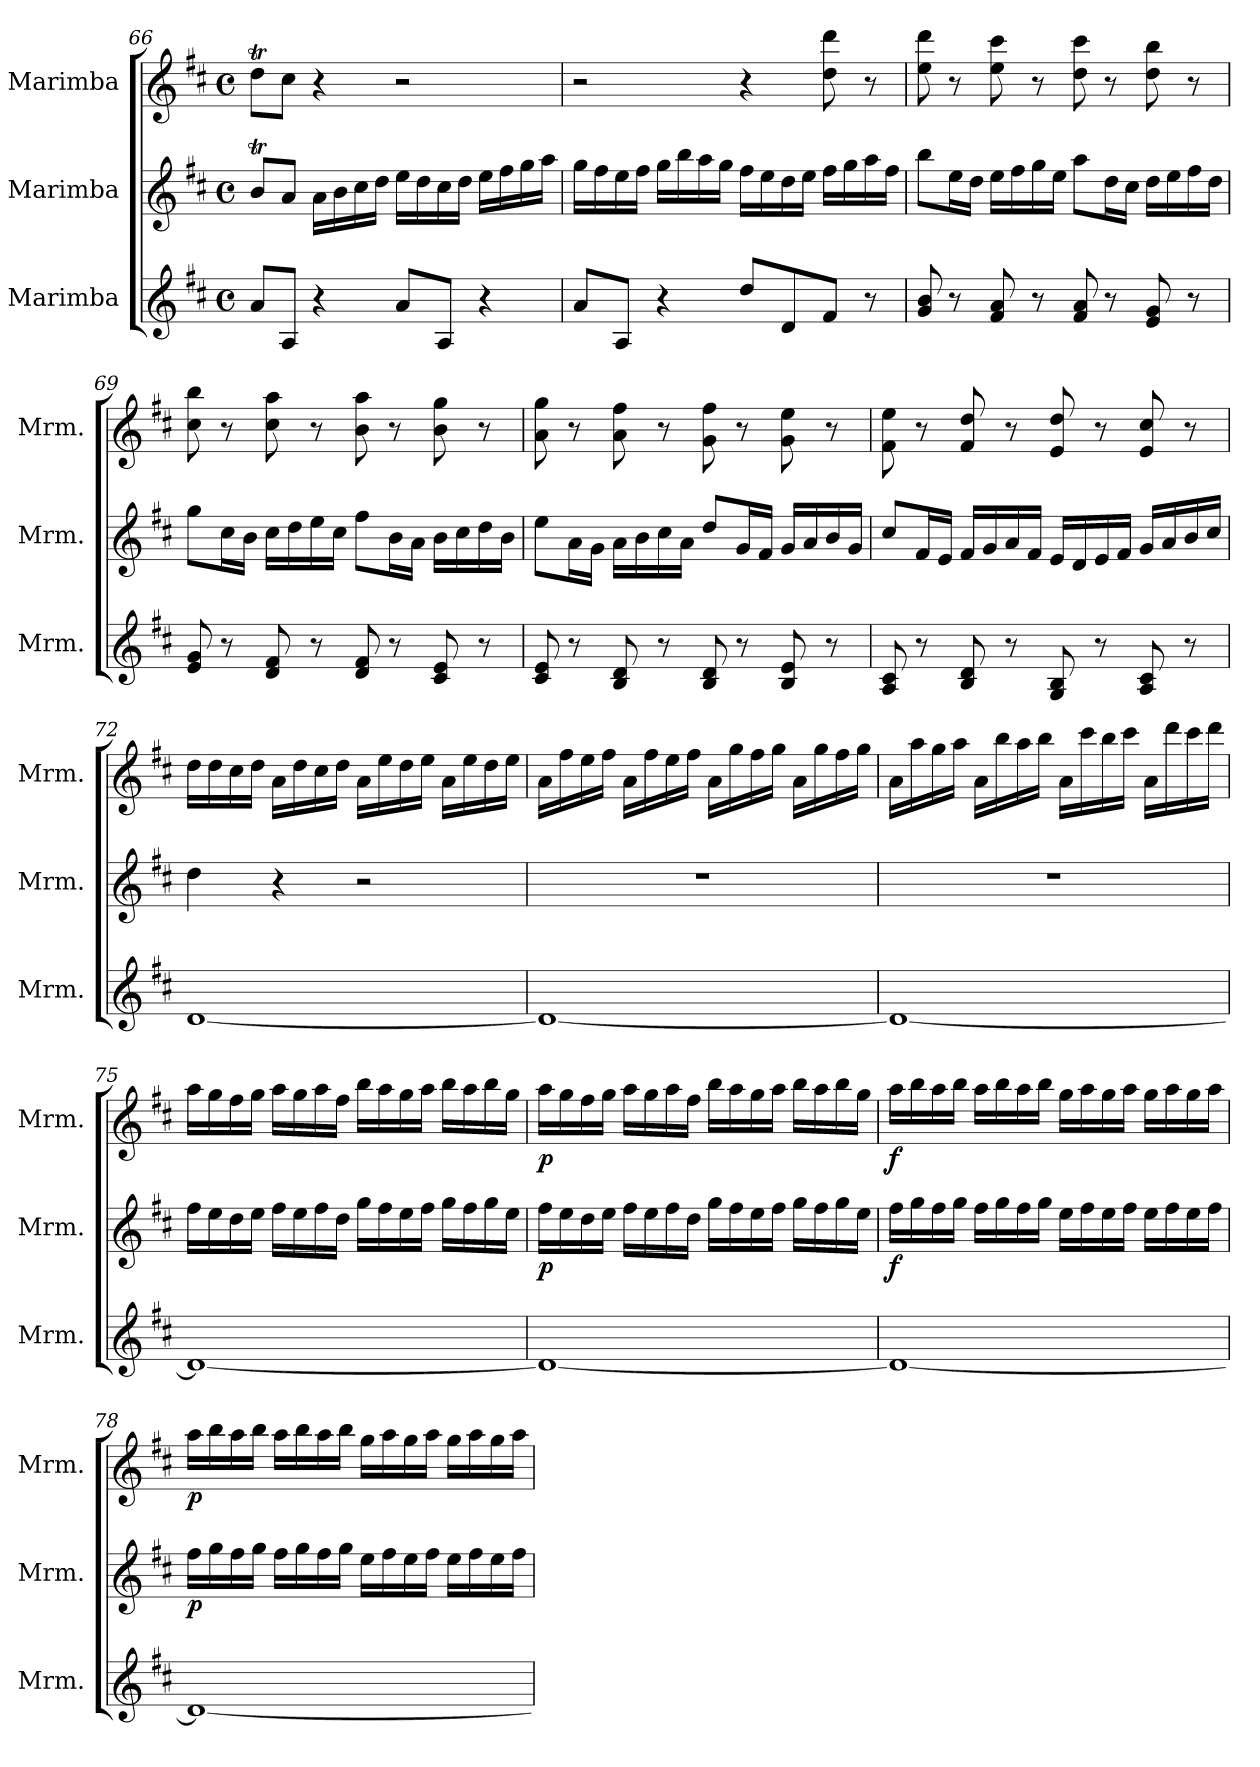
**kern	**kern	**dynam	**kern	**dynam
*part3	*part2	*part2	*part1	*part1
*staff3	*staff2	*staff2	*staff1	*staff1
*I"Marimba	*I"Marimba	*	*I"Marimba	*
*I'Mrm.	*I'Mrm.	*	*I'Mrm.	*
*clefG2	*clefG2	*	*clefG2	*
*k[f#c#]	*k[f#c#]	*	*k[f#c#]	*
*M4/4	*M4/4	*	*M4/4	*
*met(c)	*met(c)	*	*met(c)	*
=66	=66	=66	=66	=66
8a/L	8bT/L	.	8ddT\L	.
8A/J	8a/J	.	8cc#\J	.
4r	16a\LL	.	4r	.
.	16b\	.	.	.
.	16cc#\	.	.	.
.	16dd\JJ	.	.	.
8a/L	16ee\LL	.	2r	.
.	16dd\	.	.	.
8A/J	16cc#\	.	.	.
.	16dd\JJ	.	.	.
4r	16ee\LL	.	.	.
.	16ff#\	.	.	.
.	16gg\	.	.	.
.	16aa\JJ	.	.	.
!!LO:LB:g=z
=67	=67	=67	=67	=67
8a/L	16gg\LL	.	2r	.
.	16ff#\	.	.	.
8A/J	16ee\	.	.	.
.	16ff#\JJ	.	.	.
4r	16gg\LL	.	.	.
.	16bb\	.	.	.
.	16aa\	.	.	.
.	16gg\JJ	.	.	.
8dd/L	16ff#\LL	.	4r	.
.	16ee\	.	.	.
8d/	16dd\	.	.	.
.	16ee\JJ	.	.	.
8f#/J	16ff#\LL	.	8dd\ 8ddd\	.
.	16gg\	.	.	.
8r	16aa\	.	8r	.
.	16ff#\JJ	.	.	.
=68	=68	=68	=68	=68
8g/ 8b/	8bb\L	.	8ee\ 8ddd\	.
8r	16ee\L	.	8r	.
.	16dd\JJ	.	.	.
8f#/ 8a/	16ee\LL	.	8ee\ 8ccc#\	.
.	16ff#\	.	.	.
8r	16gg\	.	8r	.
.	16ee\JJ	.	.	.
8f#/ 8a/	8aa\L	.	8dd\ 8ccc#\	.
8r	16dd\L	.	8r	.
.	16cc#\JJ	.	.	.
8e/ 8g/	16dd\LL	.	8dd\ 8bb\	.
.	16ee\	.	.	.
8r	16ff#\	.	8r	.
.	16dd\JJ	.	.	.
=69	=69	=69	=69	=69
8e/ 8g/	8gg\L	.	8cc#\ 8bb\	.
8r	16cc#\L	.	8r	.
.	16b\JJ	.	.	.
8d/ 8f#/	16cc#\LL	.	8cc#\ 8aa\	.
.	16dd\	.	.	.
8r	16ee\	.	8r	.
.	16cc#\JJ	.	.	.
8d/ 8f#/	8ff#\L	.	8b\ 8aa\	.
8r	16b\L	.	8r	.
.	16a\JJ	.	.	.
8c#/ 8e/	16b\LL	.	8b\ 8gg\	.
.	16cc#\	.	.	.
8r	16dd\	.	8r	.
.	16b\JJ	.	.	.
!!LO:PB:g=z
=70	=70	=70	=70	=70
8c#/ 8e/	8ee\L	.	8a\ 8gg\	.
8r	16a\L	.	8r	.
.	16g\JJ	.	.	.
8B/ 8d/	16a\LL	.	8a\ 8ff#\	.
.	16b\	.	.	.
8r	16cc#\	.	8r	.
.	16a\JJ	.	.	.
8B/ 8d/	8dd/L	.	8g\ 8ff#\	.
8r	16g/L	.	8r	.
.	16f#/JJ	.	.	.
8B/ 8e/	16g/LL	.	8g\ 8ee\	.
.	16a/	.	.	.
8r	16b/	.	8r	.
.	16g/JJ	.	.	.
=71	=71	=71	=71	=71
8A/ 8c#/	8cc#/L	.	8f#\ 8ee\	.
8r	16f#/L	.	8r	.
.	16e/JJ	.	.	.
8B/ 8d/	16f#/LL	.	8f#/ 8dd/	.
.	16g/	.	.	.
8r	16a/	.	8r	.
.	16f#/JJ	.	.	.
8G/ 8B/	16e/LL	.	8e/ 8dd/	.
.	16d/	.	.	.
8r	16e/	.	8r	.
.	16f#/JJ	.	.	.
8A/ 8c#/	16g/LL	.	8e/ 8cc#/	.
.	16a/	.	.	.
8r	16b/	.	8r	.
.	16cc#/JJ	.	.	.
=72	=72	=72	=72	=72
[1d	4dd\	.	16dd\LL	.
.	.	.	16dd\	.
.	.	.	16cc#\	.
.	.	.	16dd\JJ	.
.	4r	.	16a\LL	.
.	.	.	16dd\	.
.	.	.	16cc#\	.
.	.	.	16dd\JJ	.
.	2r	.	16a\LL	.
.	.	.	16ee\	.
.	.	.	16dd\	.
.	.	.	16ee\JJ	.
.	.	.	16a\LL	.
.	.	.	16ee\	.
.	.	.	16dd\	.
.	.	.	16ee\JJ	.
!!LO:LB:g=z
=73	=73	=73	=73	=73
1d_	1r	.	16a\LL	.
.	.	.	16ff#\	.
.	.	.	16ee\	.
.	.	.	16ff#\JJ	.
.	.	.	16a\LL	.
.	.	.	16ff#\	.
.	.	.	16ee\	.
.	.	.	16ff#\JJ	.
.	.	.	16a\LL	.
.	.	.	16gg\	.
.	.	.	16ff#\	.
.	.	.	16gg\JJ	.
.	.	.	16a\LL	.
.	.	.	16gg\	.
.	.	.	16ff#\	.
.	.	.	16gg\JJ	.
=74	=74	=74	=74	=74
1d_	1r	.	16a\LL	.
.	.	.	16aa\	.
.	.	.	16gg\	.
.	.	.	16aa\JJ	.
.	.	.	16a\LL	.
.	.	.	16bb\	.
.	.	.	16aa\	.
.	.	.	16bb\JJ	.
.	.	.	16a\LL	.
.	.	.	16ccc#\	.
.	.	.	16bb\	.
.	.	.	16ccc#\JJ	.
.	.	.	16a\LL	.
.	.	.	16ddd\	.
.	.	.	16ccc#\	.
.	.	.	16ddd\JJ	.
!!LO:LB:g=z
=75	=75	=75	=75	=75
1d_	16ff#\LL	.	16aa\LL	.
.	16ee\	.	16gg\	.
.	16dd\	.	16ff#\	.
.	16ee\JJ	.	16gg\JJ	.
.	16ff#\LL	.	16aa\LL	.
.	16ee\	.	16gg\	.
.	16ff#\	.	16aa\	.
.	16dd\JJ	.	16ff#\JJ	.
.	16gg\LL	.	16bb\LL	.
.	16ff#\	.	16aa\	.
.	16ee\	.	16gg\	.
.	16ff#\JJ	.	16aa\JJ	.
.	16gg\LL	.	16bb\LL	.
.	16ff#\	.	16aa\	.
.	16gg\	.	16bb\	.
.	16ee\JJ	.	16gg\JJ	.
=76	=76	=76	=76	=76
!	!	!LO:DY:b	!	!LO:DY:b
1d_	16ff#\LL	p	16aa\LL	p
.	16ee\	.	16gg\	.
.	16dd\	.	16ff#\	.
.	16ee\JJ	.	16gg\JJ	.
.	16ff#\LL	.	16aa\LL	.
.	16ee\	.	16gg\	.
.	16ff#\	.	16aa\	.
.	16dd\JJ	.	16ff#\JJ	.
.	16gg\LL	.	16bb\LL	.
.	16ff#\	.	16aa\	.
.	16ee\	.	16gg\	.
.	16ff#\JJ	.	16aa\JJ	.
.	16gg\LL	.	16bb\LL	.
.	16ff#\	.	16aa\	.
.	16gg\	.	16bb\	.
.	16ee\JJ	.	16gg\JJ	.
!!LO:LB:g=z
=77	=77	=77	=77	=77
!	!	!LO:DY:b	!	!LO:DY:b
1d_	16ff#\LL	f	16aa\LL	f
.	16gg\	.	16bb\	.
.	16ff#\	.	16aa\	.
.	16gg\JJ	.	16bb\JJ	.
.	16ff#\LL	.	16aa\LL	.
.	16gg\	.	16bb\	.
.	16ff#\	.	16aa\	.
.	16gg\JJ	.	16bb\JJ	.
.	16ee\LL	.	16gg\LL	.
.	16ff#\	.	16aa\	.
.	16ee\	.	16gg\	.
.	16ff#\JJ	.	16aa\JJ	.
.	16ee\LL	.	16gg\LL	.
.	16ff#\	.	16aa\	.
.	16ee\	.	16gg\	.
.	16ff#\JJ	.	16aa\JJ	.
=78	=78	=78	=78	=78
!	!	!LO:DY:b	!	!LO:DY:b
1d_	16ff#\LL	p	16aa\LL	p
.	16gg\	.	16bb\	.
.	16ff#\	.	16aa\	.
.	16gg\JJ	.	16bb\JJ	.
.	16ff#\LL	.	16aa\LL	.
.	16gg\	.	16bb\	.
.	16ff#\	.	16aa\	.
.	16gg\JJ	.	16bb\JJ	.
.	16ee\LL	.	16gg\LL	.
.	16ff#\	.	16aa\	.
.	16ee\	.	16gg\	.
.	16ff#\JJ	.	16aa\JJ	.
.	16ee\LL	.	16gg\LL	.
.	16ff#\	.	16aa\	.
.	16ee\	.	16gg\	.
.	16ff#\JJ	.	16aa\JJ	.
=	=	=	=	=
*-	*-	*-	*-	*-
